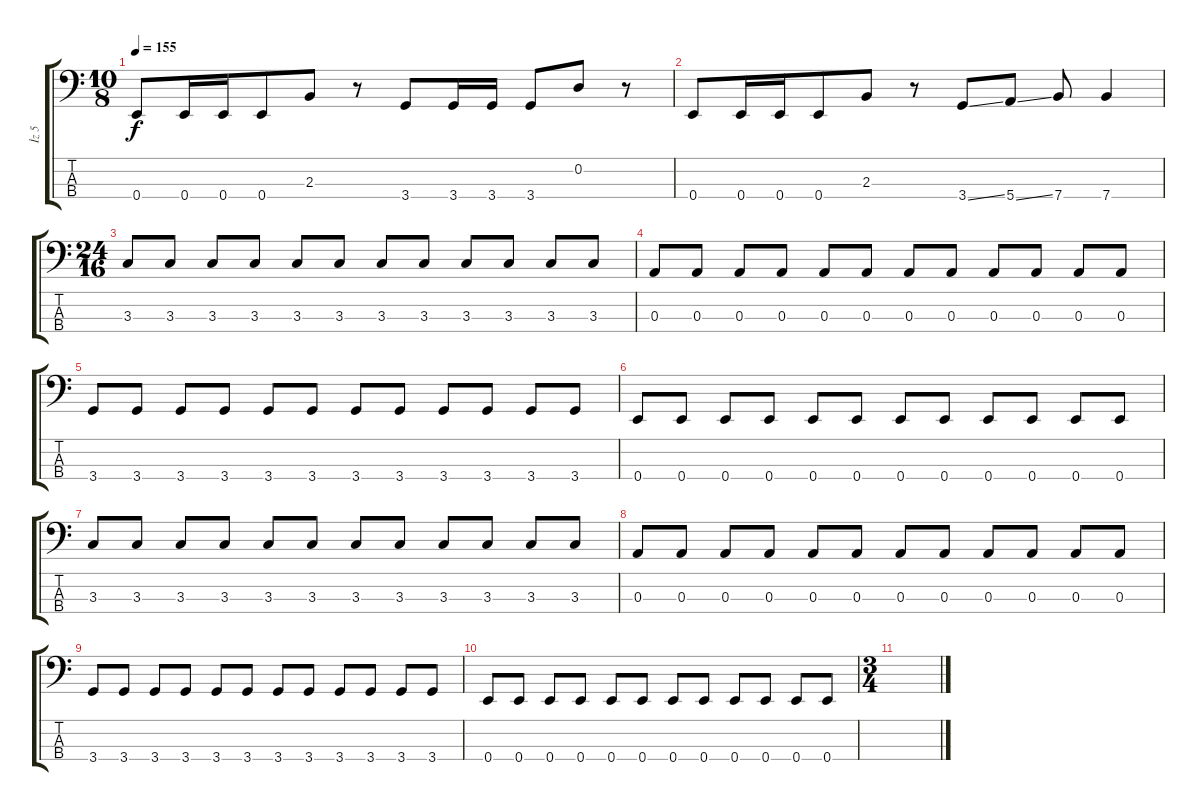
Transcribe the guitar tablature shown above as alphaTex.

\track ("İz 5" "İz 5") {instrument electricbassfinger}
\staff {score tabs}
\tuning (G2 D2 A1 E1) {hide}
\ts (10 8)
\tempo 155
\clef f4
\ks c
0.4.8{dy f} 0.4.16 0.4.16 0.4.8 2.3.8 r.8 3.4.8 3.4.16 3.4.16 3.4.8 0.2.8 r.8 |
0.4.8 0.4.16 0.4.16 0.4.8 2.3.8 r.8 3.4{ss}.8 5.4{ss}.8 7.4.8 7.4.4 |
\ts (24 16)
3.3.8 3.3.8 3.3.8 3.3.8 3.3.8 3.3.8 3.3.8 3.3.8 3.3.8 3.3.8 3.3.8 3.3.8 |
0.3.8 0.3.8 0.3.8 0.3.8 0.3.8 0.3.8 0.3.8 0.3.8 0.3.8 0.3.8 0.3.8 0.3.8 |
3.4.8 3.4.8 3.4.8 3.4.8 3.4.8 3.4.8 3.4.8 3.4.8 3.4.8 3.4.8 3.4.8 3.4.8 |
0.4.8 0.4.8 0.4.8 0.4.8 0.4.8 0.4.8 0.4.8 0.4.8 0.4.8 0.4.8 0.4.8 0.4.8 |
3.3.8 3.3.8 3.3.8 3.3.8 3.3.8 3.3.8 3.3.8 3.3.8 3.3.8 3.3.8 3.3.8 3.3.8 |
0.3.8 0.3.8 0.3.8 0.3.8 0.3.8 0.3.8 0.3.8 0.3.8 0.3.8 0.3.8 0.3.8 0.3.8 |
3.4.8 3.4.8 3.4.8 3.4.8 3.4.8 3.4.8 3.4.8 3.4.8 3.4.8 3.4.8 3.4.8 3.4.8 |
0.4.8 0.4.8 0.4.8 0.4.8 0.4.8 0.4.8 0.4.8 0.4.8 0.4.8 0.4.8 0.4.8 0.4.8 |
\ts (3 4)
